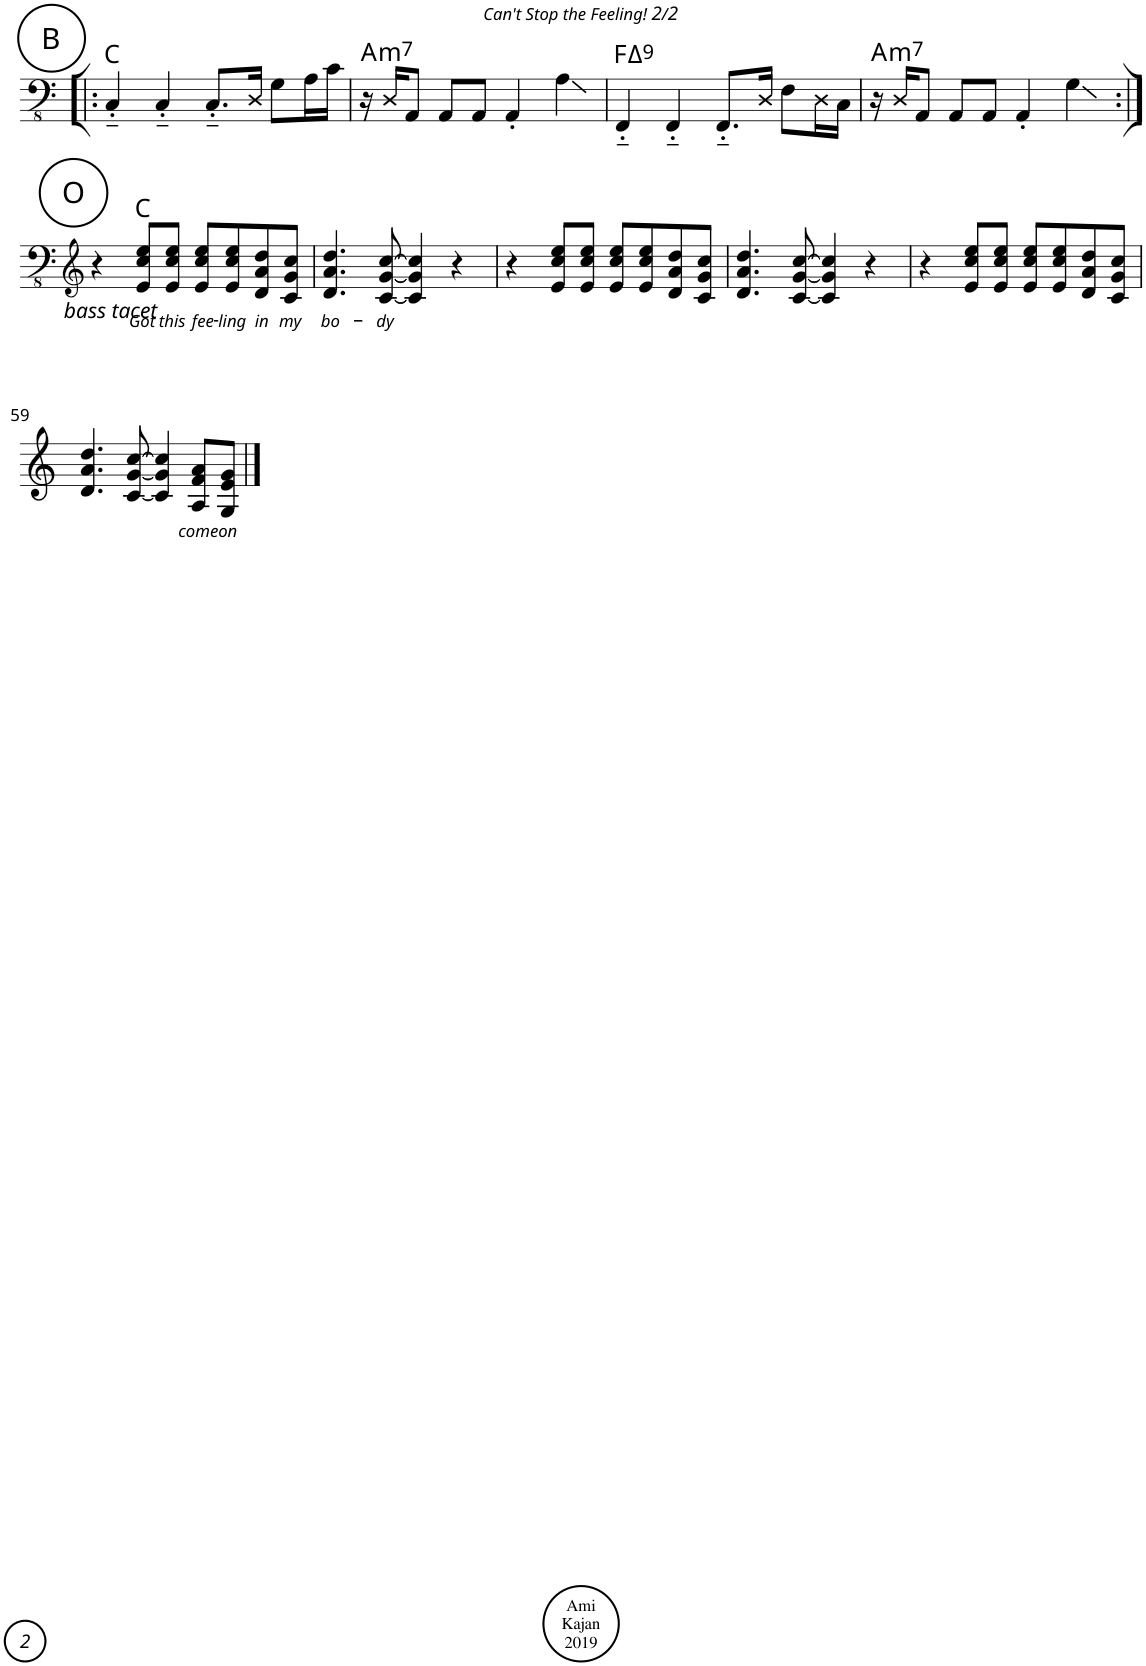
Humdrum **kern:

**kern	**text	**harte
*part1	*part1	*part1
*staff1	*staff1	*
*I"Piano	*	*
*I'Pno.	*	*
!!LO:PB:g=z
*clefFv4	*	*
*k[]	*	*
*M4/4	*	*
*met(c)	*	*
!!LO:REH:place=s1:a:cj:enc=circle:fs=14:t=B
=50!|:	=50!|:	=50!|:
4CC'~/	.	C:maj
4CC'~/	.	.
8.CC'~/L	.	.
16DD/Jk	.	.
8GG\L	.	.
16AA\L	.	.
16C\JJ	.	.
=51	=51	=51
!	!	!LO:H:kt=m7
16r	.	A:min7
16DD/KL	.	.
8AAA/J	.	.
8AAA/L	.	.
8AAA/J	.	.
4AAA'/	.	.
4AA\	.	.
=52	=52	=52
!	!	!LO:H:kt=9
4FFF'~/	.	F:maj9
4FFF'~/	.	.
8.FFF'~/L	.	.
16DD/Jk	.	.
8FF\L	.	.
16DD\L	.	.
16CC\JJ	.	.
=53	=53	=53
!	!	!LO:H:kt=m7
16r	.	A:min7
16DD/KL	.	.
8AAA/J	.	.
8AAA/L	.	.
8AAA/J	.	.
4AAA'/	.	.
4GG\	.	.
!!LO:LB:g=z
!!LO:REH:place=s1:a:cj:enc=circle:fs=14:t=O
=54:|!	=54:|!	=54:|!
*clefG2	*	*
!LO:TX:b:i:t=bass tacet	!	!
4r	.	.
!	!LO:LY:b	!
8e/ 8cc/ 8ee/L	Got	C:maj
!	!LO:LY:b	!
8e/ 8cc/ 8ee/J	this	.
!	!LO:LY:b	!
8e/ 8cc/ 8ee/L	fee-	.
!	!LO:LY:b	!
8e/ 8cc/ 8ee/	-ling	.
!	!LO:LY:b	!
8d/ 8a/ 8dd/	in	.
!	!LO:LY:b	!
8c/ 8g/ 8cc/J	my	.
=55	=55	=55
!	!LO:LY:b	!
4.d/ 4.a/ 4.dd/	bo-	.
!	!LO:LY:b	!
[8c/ [8g/ [8cc/	-dy	.
4c/] 4g/] 4cc/]	.	.
4r	.	.
=56	=56	=56
4r	.	.
8e/ 8cc/ 8ee/L	.	.
8e/ 8cc/ 8ee/J	.	.
8e/ 8cc/ 8ee/L	.	.
8e/ 8cc/ 8ee/	.	.
8d/ 8a/ 8dd/	.	.
8c/ 8g/ 8cc/J	.	.
=57	=57	=57
4.d/ 4.a/ 4.dd/	.	.
[8c/ [8g/ [8cc/	.	.
4c/] 4g/] 4cc/]	.	.
4r	.	.
=58	=58	=58
4r	.	.
8e/ 8cc/ 8ee/L	.	.
8e/ 8cc/ 8ee/J	.	.
8e/ 8cc/ 8ee/L	.	.
8e/ 8cc/ 8ee/	.	.
8d/ 8a/ 8dd/	.	.
8c/ 8g/ 8cc/J	.	.
!!LO:LB:g=z
=59	=59	=59
4.d/ 4.a/ 4.dd/	.	.
[8c/ [8g/ [8cc/	.	.
4c/] 4g/] 4cc/]	.	.
!	!LO:LY:b	!
8A/ 8f/ 8a/L	come	.
!	!LO:LY:b	!
8G/ 8e/ 8g/J	on	.
==	==	==
*-	*-	*-
